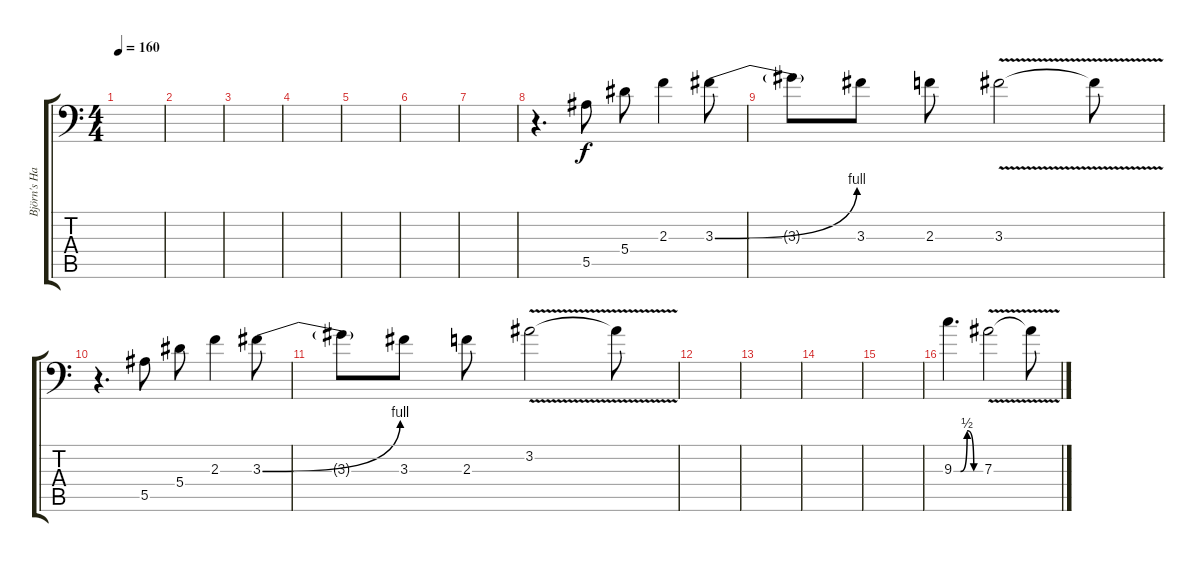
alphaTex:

\track ("Björn's Harmonizer" "Björn's Ha") {instrument distortionguitar}
\staff {score tabs}
\tuning (C4 G3 Eb3 Bb2 F2 Bb1) {hide}
\ts (4 4)
\tempo 160
\clef f4
\ks c
|
|
|
|
|
|
|
r.4{d balance 4} 5.5.8 5.4.8 2.3.4 3.3{be (bend 0 0 60 4)}.8 |
3.3{t}.8 3.3.8 2.3.8 3.3{v}.2 3.3{t}.8 |
r.4{d} 5.5.8 5.4.8 2.3.4 3.3{be (bend 0 0 60 4)}.8 |
3.3{t}.8 3.3.8 2.3.8 3.2{v}.2 3.2{t}.8 |
|
|
|
|
9.3{be (custom 0 0 15 0 30 2 45 0 60 0)}.4{d} 7.3{v}.2 7.3{t}.8
